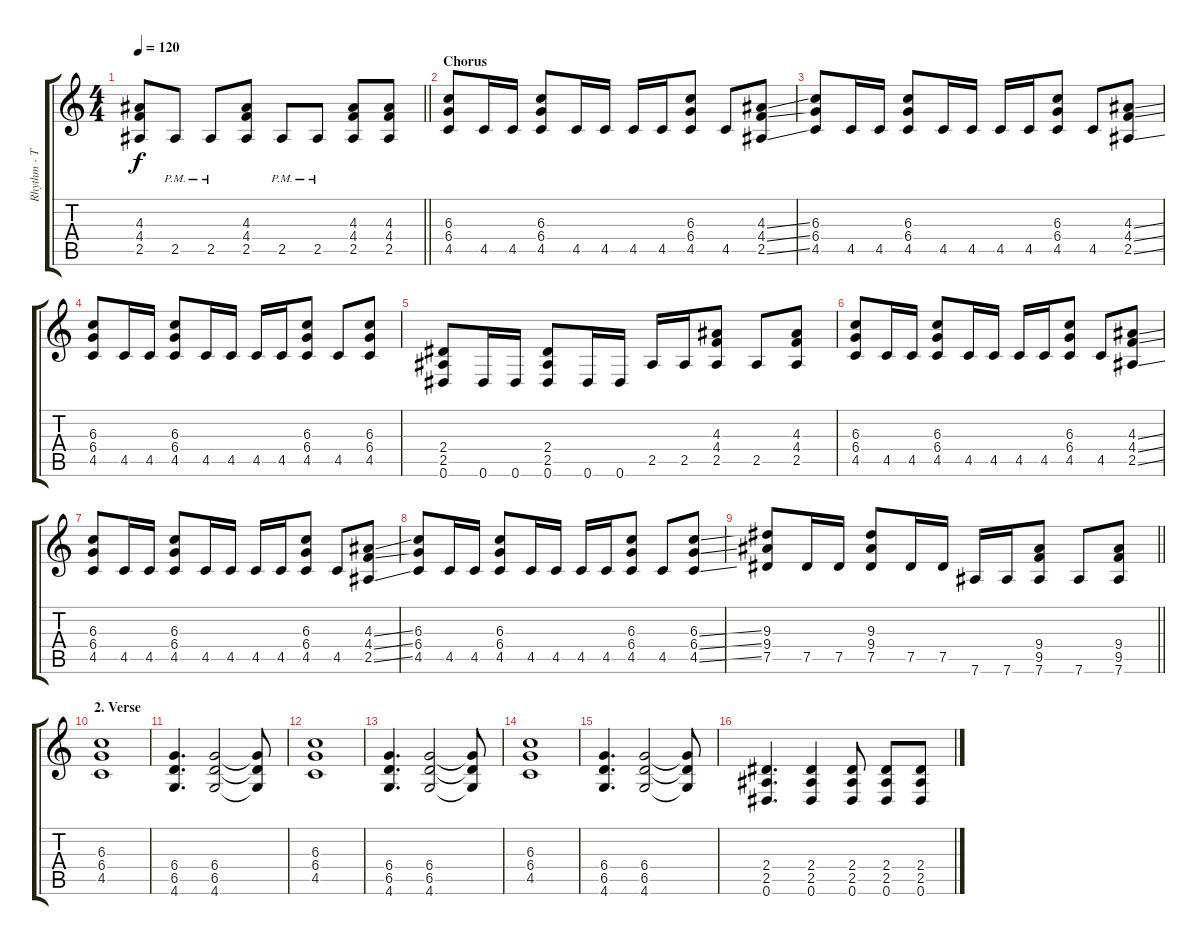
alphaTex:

\track ("Rhythm - Thomas Herrmann" "Rhythm - T") {instrument distortionguitar}
\staff {score tabs}
\tuning (Eb4 Bb3 Gb3 Db3 Ab2 Eb2) {hide}
\ts (4 4)
\tempo 120
\clef g2
\barLineRight lightlight
\ks c
(4.3 4.4 2.5).8{dy f} 2.5{pm}.8 2.5{pm}.8 (4.3 4.4 2.5).8 2.5{pm}.8 2.5{pm}.8 (4.3 4.4 2.5).8 (4.3 4.4 2.5).8 |
\section ("" "Chorus")
(6.3 6.4 4.5).8 4.5.16 4.5.16 (6.3 6.4 4.5).8 4.5.16 4.5.16 4.5.16 4.5.16 (6.3 6.4 4.5).8 4.5.8 (4.3{ss} 4.4{ss} 2.5{ss}).8 |
(6.3 6.4 4.5).8 4.5.16 4.5.16 (6.3 6.4 4.5).8 4.5.16 4.5.16 4.5.16 4.5.16 (6.3 6.4 4.5).8 4.5.8 (4.3{ss} 4.4{ss} 2.5{ss}).8 |
(6.3 6.4 4.5).8 4.5.16 4.5.16 (6.3 6.4 4.5).8 4.5.16 4.5.16 4.5.16 4.5.16 (6.3 6.4 4.5).8 4.5.8 (6.3 6.4 4.5).8 |
(2.4 2.5 0.6).8 0.6.16 0.6.16 (2.4 2.5 0.6).8 0.6.16 0.6.16 2.5.16 2.5.16 (4.3 4.4 2.5).8 2.5.8 (4.3 4.4 2.5).8 |
(6.3 6.4 4.5).8 4.5.16 4.5.16 (6.3 6.4 4.5).8 4.5.16 4.5.16 4.5.16 4.5.16 (6.3 6.4 4.5).8 4.5.8 (4.3{ss} 4.4{ss} 2.5{ss}).8 |
(6.3 6.4 4.5).8 4.5.16 4.5.16 (6.3 6.4 4.5).8 4.5.16 4.5.16 4.5.16 4.5.16 (6.3 6.4 4.5).8 4.5.8 (4.3{ss} 4.4{ss} 2.5{ss}).8 |
(6.3 6.4 4.5).8 4.5.16 4.5.16 (6.3 6.4 4.5).8 4.5.16 4.5.16 4.5.16 4.5.16 (6.3 6.4 4.5).8 4.5.8 (6.3{ss} 6.4{ss} 4.5{ss}).8 |
\barLineRight lightlight
(9.3 9.4 7.5).8 7.5.16 7.5.16 (9.3 9.4 7.5).8 7.5.16 7.5.16 7.6.16 7.6.16 (9.4 9.5 7.6).8 7.6.8 (9.4 9.5 7.6).8 |
\section ("" "2. Verse")
(6.3 6.4 4.5).1 |
(6.4 6.5 4.6).4{d} (6.4 6.5 4.6).2 (6.4{t} 6.5{t} 4.6{t}).8 |
(6.3 6.4 4.5).1 |
(6.4 6.5 4.6).4{d} (6.4 6.5 4.6).2 (6.4{t} 6.5{t} 4.6{t}).8 |
(6.3 6.4 4.5).1 |
(6.4 6.5 4.6).4{d} (6.4 6.5 4.6).2 (6.4{t} 6.5{t} 4.6{t}).8 |
(2.4 2.5 0.6).4{d} (2.4 2.5 0.6).4 (2.4 2.5 0.6).8 (2.4 2.5 0.6).8 (2.4 2.5 0.6).8
